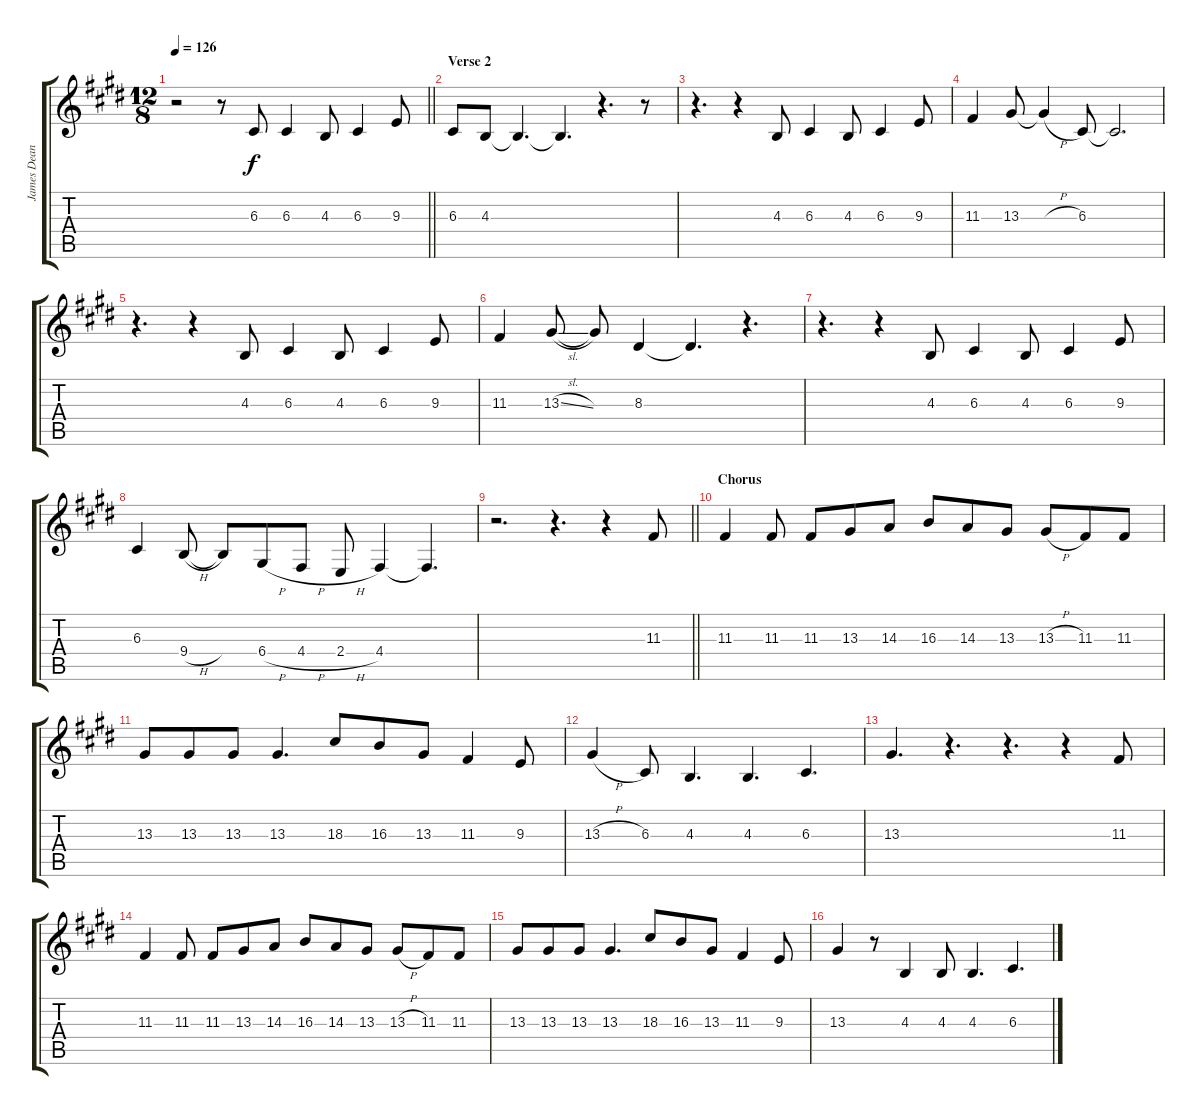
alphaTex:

\track ("James Dean Bradfield (Vocals)" "James Dean") {instrument viola}
\staff {score tabs}
\tuning (E4 B3 G3 D3 A2 E2) {hide}
\ts (12 8)
\tempo 126
\clef g2
\barLineRight lightlight
\ks e
r.2{dy f} r.8 6.3.8 6.3.4 4.3.8 6.3.4 9.3.8 |
\section ("" "Verse 2")
6.3.8 4.3.8 4.3{t}.4{d} 4.3{t}.4{d} r.4{d} r.8 |
r.4{d} r.4 4.3.8 6.3.4 4.3.8 6.3.4 9.3.8 |
11.3.4 13.3.8 13.3{h t}.4 6.3.8 6.3{t}.2{d} |
r.4{d} r.4 4.3.8 6.3.4 4.3.8 6.3.4 9.3.8 |
11.3.4 13.3{sl}.8 13.3{t}.8 8.3.4 8.3{t}.4{d} r.4{d} |
r.4{d} r.4 4.3.8 6.3.4 4.3.8 6.3.4 9.3.8 |
6.3.4 9.4{h}.8 9.4{t}.8 6.4{h}.8 4.4{h}.8 2.4{h}.8 4.4.4 4.4{t}.4{d} |
\barLineRight lightlight
r.2{d} r.4{d} r.4 11.3.8 |
\section ("" "Chorus")
11.3.4 11.3.8 11.3.8 13.3.8 14.3.8 16.3.8 14.3.8 13.3.8 13.3{h}.8 11.3.8 11.3.8 |
13.3.8 13.3.8 13.3.8 13.3.4{d} 18.3.8 16.3.8 13.3.8 11.3.4 9.3.8 |
13.3{h}.4 6.3.8 4.3.4{d} 4.3.4{d} 6.3.4{d} |
13.3.4{d} r.4{d} r.4{d} r.4 11.3.8 |
11.3.4 11.3.8 11.3.8 13.3.8 14.3.8 16.3.8 14.3.8 13.3.8 13.3{h}.8 11.3.8 11.3.8 |
13.3.8 13.3.8 13.3.8 13.3.4{d} 18.3.8 16.3.8 13.3.8 11.3.4 9.3.8 |
13.3.4 r.8 4.3.4 4.3.8 4.3.4{d} 6.3.4{d}
